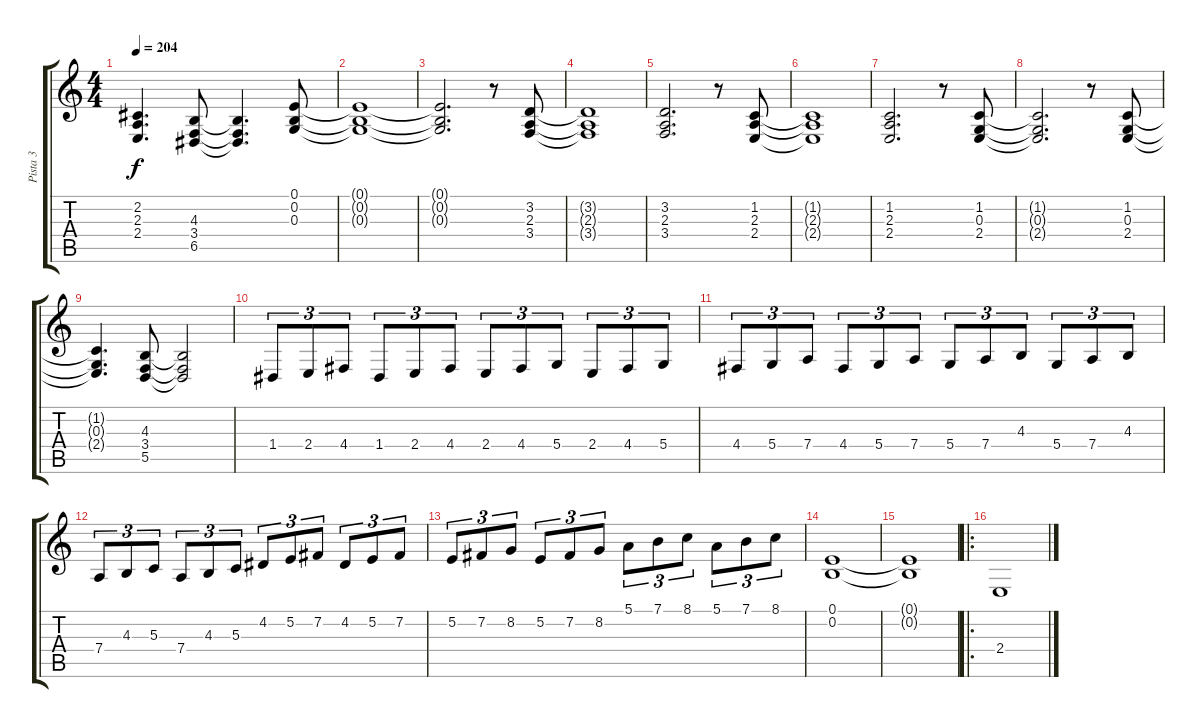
\track ("Pista 3" "Pista 3") {instrument reedorgan}
\staff {score tabs}
\tuning (E4 B3 G3 D3 A2 E2) {hide}
\ts (4 4)
\tempo 204
\clef g2
\ks c
(2.2{t} 2.3{t} 2.4{t}).4{d dy f} (4.3 3.4 6.5).8 (4.3{t} 3.4{t} 6.5{t}).4{d} (0.1 0.2 0.3).8 |
(0.1{t} 0.2{t} 0.3{t}).1 |
(0.1{t} 0.2{t} 0.3{t}).2{d} r.8 (3.2 2.3 3.4).8 |
(3.2{t} 2.3{t} 3.4{t}).1 |
(3.2 2.3 3.4).2{d} r.8 (1.2 2.3 2.4).8 |
(1.2{t} 2.3{t} 2.4{t}).1 |
(1.2 2.3 2.4).2{d} r.8 (1.2 0.3 2.4).8 |
(1.2{t} 0.3{t} 2.4{t}).2{d} r.8 (1.2 0.3 2.4).8 |
(1.2{t} 0.3{t} 2.4{t}).4{d} (4.3 3.4 5.5).8 (4.3{t} 3.4{t} 5.5{t}).2 |
1.4.8{tu (3 2)} 2.4.8{tu (3 2)} 4.4.8{tu (3 2)} 1.4.8{tu (3 2)} 2.4.8{tu (3 2)} 4.4.8{tu (3 2)} 2.4.8{tu (3 2)} 4.4.8{tu (3 2)} 5.4.8{tu (3 2)} 2.4.8{tu (3 2)} 4.4.8{tu (3 2)} 5.4.8{tu (3 2)} |
4.4.8{tu (3 2)} 5.4.8{tu (3 2)} 7.4.8{tu (3 2)} 4.4.8{tu (3 2)} 5.4.8{tu (3 2)} 7.4.8{tu (3 2)} 5.4.8{tu (3 2)} 7.4.8{tu (3 2)} 4.3.8{tu (3 2)} 5.4.8{tu (3 2)} 7.4.8{tu (3 2)} 4.3.8{tu (3 2)} |
7.4.8{tu (3 2)} 4.3.8{tu (3 2)} 5.3.8{tu (3 2)} 7.4.8{tu (3 2)} 4.3.8{tu (3 2)} 5.3.8{tu (3 2)} 4.2.8{tu (3 2)} 5.2.8{tu (3 2)} 7.2.8{tu (3 2)} 4.2.8{tu (3 2)} 5.2.8{tu (3 2)} 7.2.8{tu (3 2)} |
5.2.8{tu (3 2)} 7.2.8{tu (3 2)} 8.2.8{tu (3 2)} 5.2.8{tu (3 2)} 7.2.8{tu (3 2)} 8.2.8{tu (3 2)} 5.1.8{tu (3 2)} 7.1.8{tu (3 2)} 8.1.8{tu (3 2)} 5.1.8{tu (3 2)} 7.1.8{tu (3 2)} 8.1.8{tu (3 2)} |
(0.1 0.2).1 |
(0.1{t} 0.2{t}).1 |
\ro
2.4.1
